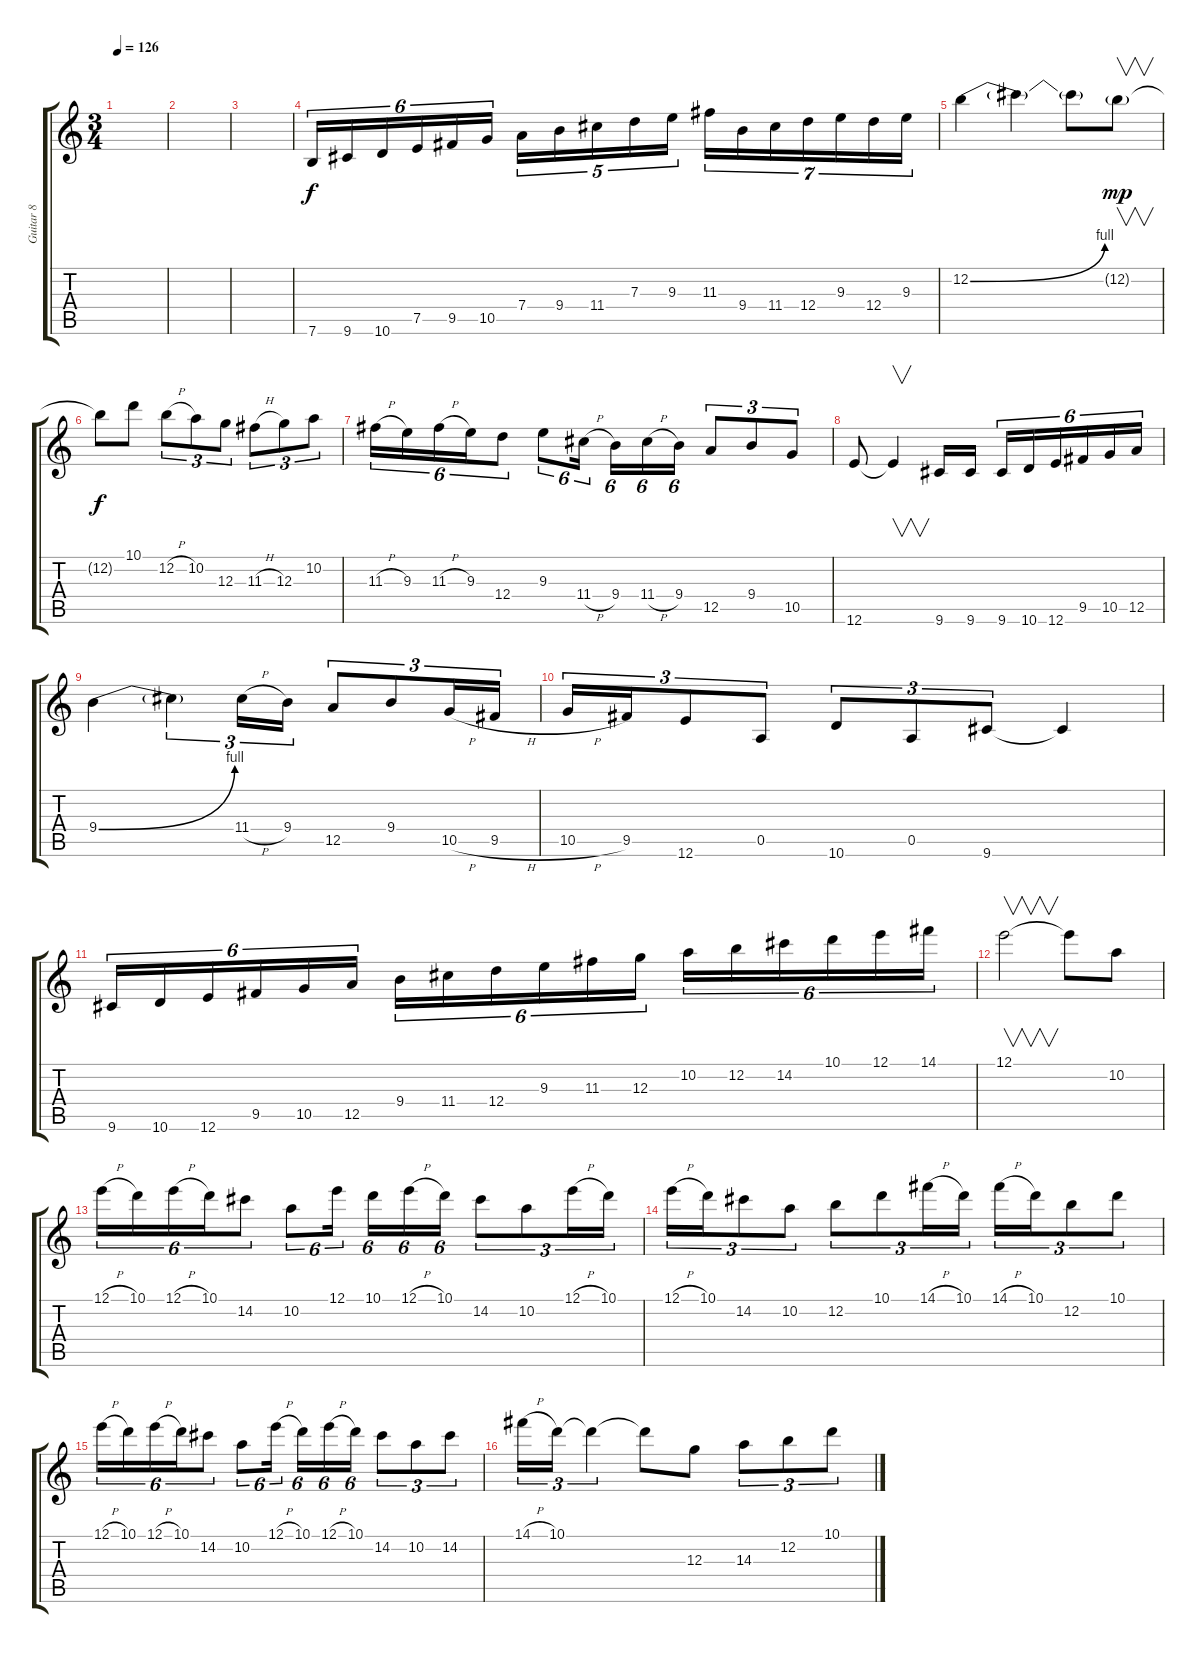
\track ("Guitar 8" "Guitar 8") {instrument overdrivenguitar}
\staff {score tabs}
\tuning (E4 B3 G3 D3 A2 E2) {hide}
\ts (3 4)
\tempo 126
\clef g2
\ks c
|
|
|
7.6.16{tu (6 4)} 9.6.16{tu (6 4)} 10.6.16{tu (6 4)} 7.5.16{tu (6 4)} 9.5.16{tu (6 4)} 10.5.16{tu (6 4)} 7.4.16{tu (5 4)} 9.4.16{tu (5 4)} 11.4.16{tu (5 4)} 7.3.16{tu (5 4)} 9.3.16{tu (5 4)} 11.3.16{tu (7 4)} 9.4.16{tu (7 4)} 11.4.16{tu (7 4)} 12.4.16{tu (7 4)} 9.3.16{tu (7 4)} 12.4.16{tu (7 4)} 9.3.16{tu (7 4)} |
12.2{be (bend 0 0 60 4)}.4 12.2{t}.4 12.2{t}.8 12.2{g}.8{v dy mp} |
12.2{t}.8{dy f} 10.1.8 12.2{h}.8{tu (3 2)} 10.2.8{tu (3 2)} 12.3.8{tu (3 2)} 11.3{h}.8{tu (3 2)} 12.3.8{tu (3 2)} 10.2.8{tu (3 2)} |
11.3{h}.16{tu (6 4)} 9.3.16{tu (6 4)} 11.3{h}.16{tu (6 4)} 9.3.16{tu (6 4)} 12.4.8{tu (6 4)} 9.3.8{tu (6 4)} 11.4{h}.16{tu (6 4)} 9.4.16{tu (6 4)} 11.4{h}.16{tu (6 4)} 9.4.16{tu (6 4)} 12.5.8{tu (3 2)} 9.4.8{tu (3 2)} 10.5.8{tu (3 2)} |
12.6.8 12.6{t}.4{v} 9.6.16 9.6.16 9.6.16{tu (6 4)} 10.6.16{tu (6 4)} 12.6.16{tu (6 4)} 9.5.16{tu (6 4)} 10.5.16{tu (6 4)} 12.5.16{tu (6 4)} |
9.4{be (bend 0 0 60 4)}.4 9.4{t}.4{tu (3 2)} 11.4{h}.16{tu (3 2)} 9.4.16{tu (3 2)} 12.5.8{tu (3 2)} 9.4.8{tu (3 2)} 10.5{h}.16{tu (3 2)} 9.5{h}.16{tu (3 2)} |
10.5{h}.16{tu (3 2)} 9.5.16{tu (3 2)} 12.6.8{tu (3 2)} 0.5.8{tu (3 2)} 10.6.8{tu (3 2)} 0.5.8{tu (3 2)} 9.6.8{tu (3 2)} 9.6{t}.4 |
9.6.16{tu (6 4)} 10.6.16{tu (6 4)} 12.6.16{tu (6 4)} 9.5.16{tu (6 4)} 10.5.16{tu (6 4)} 12.5.16{tu (6 4)} 9.4.16{tu (6 4)} 11.4.16{tu (6 4)} 12.4.16{tu (6 4)} 9.3.16{tu (6 4)} 11.3.16{tu (6 4)} 12.3.16{tu (6 4)} 10.2.16{tu (6 4)} 12.2.16{tu (6 4)} 14.2.16{tu (6 4)} 10.1.16{tu (6 4)} 12.1.16{tu (6 4)} 14.1.16{tu (6 4)} |
12.1.2{v} 12.1{t}.8 10.2.8 |
12.1{h}.16{tu (6 4)} 10.1.16{tu (6 4)} 12.1{h}.16{tu (6 4)} 10.1.16{tu (6 4)} 14.2.8{tu (6 4)} 10.2.8{tu (6 4)} 12.1.16{tu (6 4)} 10.1.16{tu (6 4)} 12.1{h}.16{tu (6 4)} 10.1.16{tu (6 4)} 14.2.8{tu (3 2)} 10.2.8{tu (3 2)} 12.1{h}.16{tu (3 2)} 10.1.16{tu (3 2)} |
12.1{h}.16{tu (3 2)} 10.1.16{tu (3 2)} 14.2.8{tu (3 2)} 10.2.8{tu (3 2)} 12.2.8{tu (3 2)} 10.1.8{tu (3 2)} 14.1{h}.16{tu (3 2)} 10.1.16{tu (3 2)} 14.1{h}.16{tu (3 2)} 10.1.16{tu (3 2)} 12.2.8{tu (3 2)} 10.1.8{tu (3 2)} |
12.1{h}.16{tu (6 4)} 10.1.16{tu (6 4)} 12.1{h}.16{tu (6 4)} 10.1.16{tu (6 4)} 14.2.8{tu (6 4)} 10.2.8{tu (6 4)} 12.1{h}.16{tu (6 4)} 10.1.16{tu (6 4)} 12.1{h}.16{tu (6 4)} 10.1.16{tu (6 4)} 14.2.8{tu (3 2)} 10.2.8{tu (3 2)} 14.2.8{tu (3 2)} |
14.1{h}.16{tu (3 2)} 10.1.16{tu (3 2)} 10.1{t}.4{tu (3 2)} 10.1{t}.8 12.3.8 14.3.8{tu (3 2)} 12.2.8{tu (3 2)} 10.1{ss}.8{tu (3 2)}
